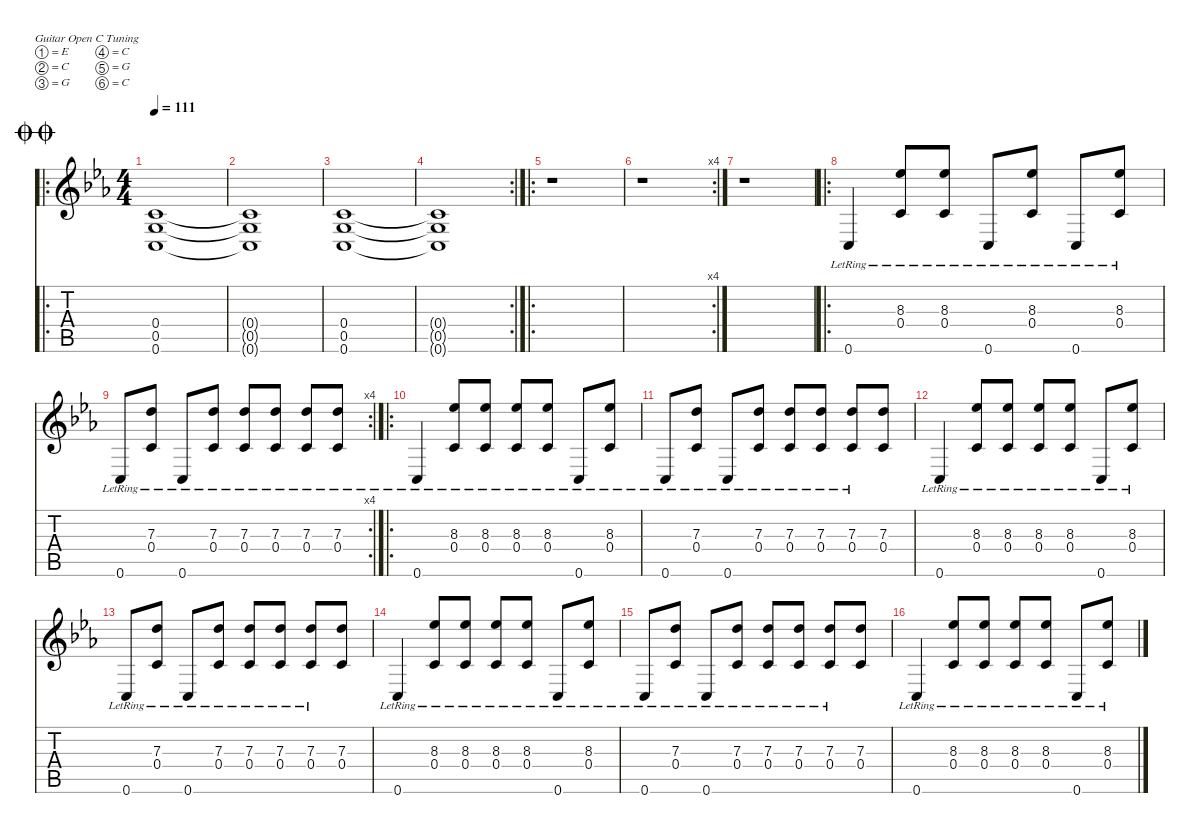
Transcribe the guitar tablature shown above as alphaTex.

\defaultSystemsLayout 4
\hideDynamics
\bracketExtendMode nobrackets
\singleTrackTrackNamePolicy hidden
\multiTrackTrackNamePolicy hidden
\firstSystemTrackNameMode fullname
\firstSystemTrackNameOrientation horizontal
\otherSystemsTrackNameOrientation horizontal
\track ("Layers" "dist.guit.") {instrument distortionguitar}
\staff {score tabs}
\tuning (E4 C4 G3 C3 G2 C2)
\ro
\ts (4 4)
\jump doublecoda
\tempo 111
\clef g2
\ks eb
(0.4{acc forcenatural} 0.5{acc forcenatural} 0.6{acc forcenatural}).1{dy f beam Up} |
(0.4{t acc forcenatural} 0.5{t acc forcenatural} 0.6{t acc forcenatural}).1{beam Up} |
(0.4{acc forcenatural} 0.5{acc forcenatural} 0.6{acc forcenatural}).1{beam Up} |
\rc 2
(0.4{t acc forcenatural} 0.5{t acc forcenatural} 0.6{t acc forcenatural}).1{beam Up} |
\ro
r.1{beam Down} |
\rc 4
r.1{beam Down} |
r.1{beam Down} |
\ro
0.6{lr acc forcenatural}.4{beam Up} (8.3{lr acc b} 0.4{lr acc forcenatural}).8{beam Up} (8.3{lr acc b} 0.4{lr acc forcenatural}).8{beam Up} 0.6{lr acc forcenatural}.8{beam Up} (8.3{lr acc b} 0.4{lr acc forcenatural}).8{beam Up} 0.6{lr acc forcenatural}.8{beam Up} (8.3{lr acc b} 0.4{lr acc forcenatural}).8{beam Up} |
\rc 4
0.6{lr acc forcenatural}.8{beam Up} (7.3{lr acc forcenatural} 0.4{lr acc forcenatural}).8{beam Up} 0.6{lr acc forcenatural}.8{beam Up} (7.3{lr acc forcenatural} 0.4{lr acc forcenatural}).8{beam Up} (7.3{lr acc forcenatural} 0.4{lr acc forcenatural}).8{beam Up} (7.3{lr acc forcenatural} 0.4{lr acc forcenatural}).8{beam Up} (7.3{lr acc forcenatural} 0.4{lr acc forcenatural}).8{beam Up} (7.3{lr acc forcenatural} 0.4{lr acc forcenatural}).8{beam Up} |
\ro
0.6{lr acc forcenatural}.4{beam Up} (8.3{lr acc b} 0.4{lr acc forcenatural}).8{beam Up} (8.3{lr acc b} 0.4{lr acc forcenatural}).8{beam Up} (8.3{lr acc b} 0.4{lr acc forcenatural}).8{beam Up} (8.3{lr acc b} 0.4{lr acc forcenatural}).8{beam Up} 0.6{lr acc forcenatural}.8{beam Up} (8.3{lr acc b} 0.4{lr acc forcenatural}).8{beam Up} |
0.6{lr acc forcenatural}.8{beam Up} (7.3{lr acc forcenatural} 0.4{lr acc forcenatural}).8{beam Up} 0.6{lr acc forcenatural}.8{beam Up} (7.3{lr acc forcenatural} 0.4{lr acc forcenatural}).8{beam Up} (7.3{lr acc forcenatural} 0.4{lr acc forcenatural}).8{beam Up} (7.3{lr acc forcenatural} 0.4{lr acc forcenatural}).8{beam Up} (7.3{lr acc forcenatural} 0.4{lr acc forcenatural}).8{beam Up} (7.3{acc forcenatural} 0.4{acc forcenatural}).8{beam Up} |
0.6{lr acc forcenatural}.4{beam Up} (8.3{lr acc b} 0.4{lr acc forcenatural}).8{beam Up} (8.3{lr acc b} 0.4{lr acc forcenatural}).8{beam Up} (8.3{lr acc b} 0.4{lr acc forcenatural}).8{beam Up} (8.3{lr acc b} 0.4{lr acc forcenatural}).8{beam Up} 0.6{lr acc forcenatural}.8{beam Up} (8.3{lr acc b} 0.4{lr acc forcenatural}).8{beam Up} |
0.6{lr acc forcenatural}.8{beam Up} (7.3{lr acc forcenatural} 0.4{lr acc forcenatural}).8{beam Up} 0.6{lr acc forcenatural}.8{beam Up} (7.3{lr acc forcenatural} 0.4{lr acc forcenatural}).8{beam Up} (7.3{lr acc forcenatural} 0.4{lr acc forcenatural}).8{beam Up} (7.3{lr acc forcenatural} 0.4{lr acc forcenatural}).8{beam Up} (7.3{lr acc forcenatural} 0.4{lr acc forcenatural}).8{beam Up} (7.3{acc forcenatural} 0.4{acc forcenatural}).8{beam Up} |
0.6{lr acc forcenatural}.4{beam Up} (8.3{lr acc b} 0.4{lr acc forcenatural}).8{beam Up} (8.3{lr acc b} 0.4{lr acc forcenatural}).8{beam Up} (8.3{lr acc b} 0.4{lr acc forcenatural}).8{beam Up} (8.3{lr acc b} 0.4{lr acc forcenatural}).8{beam Up} 0.6{lr acc forcenatural}.8{beam Up} (8.3{lr acc b} 0.4{lr acc forcenatural}).8{beam Up} |
0.6{lr acc forcenatural}.8{beam Up} (7.3{lr acc forcenatural} 0.4{lr acc forcenatural}).8{beam Up} 0.6{lr acc forcenatural}.8{beam Up} (7.3{lr acc forcenatural} 0.4{lr acc forcenatural}).8{beam Up} (7.3{lr acc forcenatural} 0.4{lr acc forcenatural}).8{beam Up} (7.3{lr acc forcenatural} 0.4{lr acc forcenatural}).8{beam Up} (7.3{lr acc forcenatural} 0.4{lr acc forcenatural}).8{beam Up} (7.3{acc forcenatural} 0.4{acc forcenatural}).8{beam Up} |
0.6{lr acc forcenatural}.4{beam Up} (8.3{lr acc b} 0.4{lr acc forcenatural}).8{beam Up} (8.3{lr acc b} 0.4{lr acc forcenatural}).8{beam Up} (8.3{lr acc b} 0.4{lr acc forcenatural}).8{beam Up} (8.3{lr acc b} 0.4{lr acc forcenatural}).8{beam Up} 0.6{lr acc forcenatural}.8{beam Up} (8.3{lr acc b} 0.4{lr acc forcenatural}).8{beam Up}
